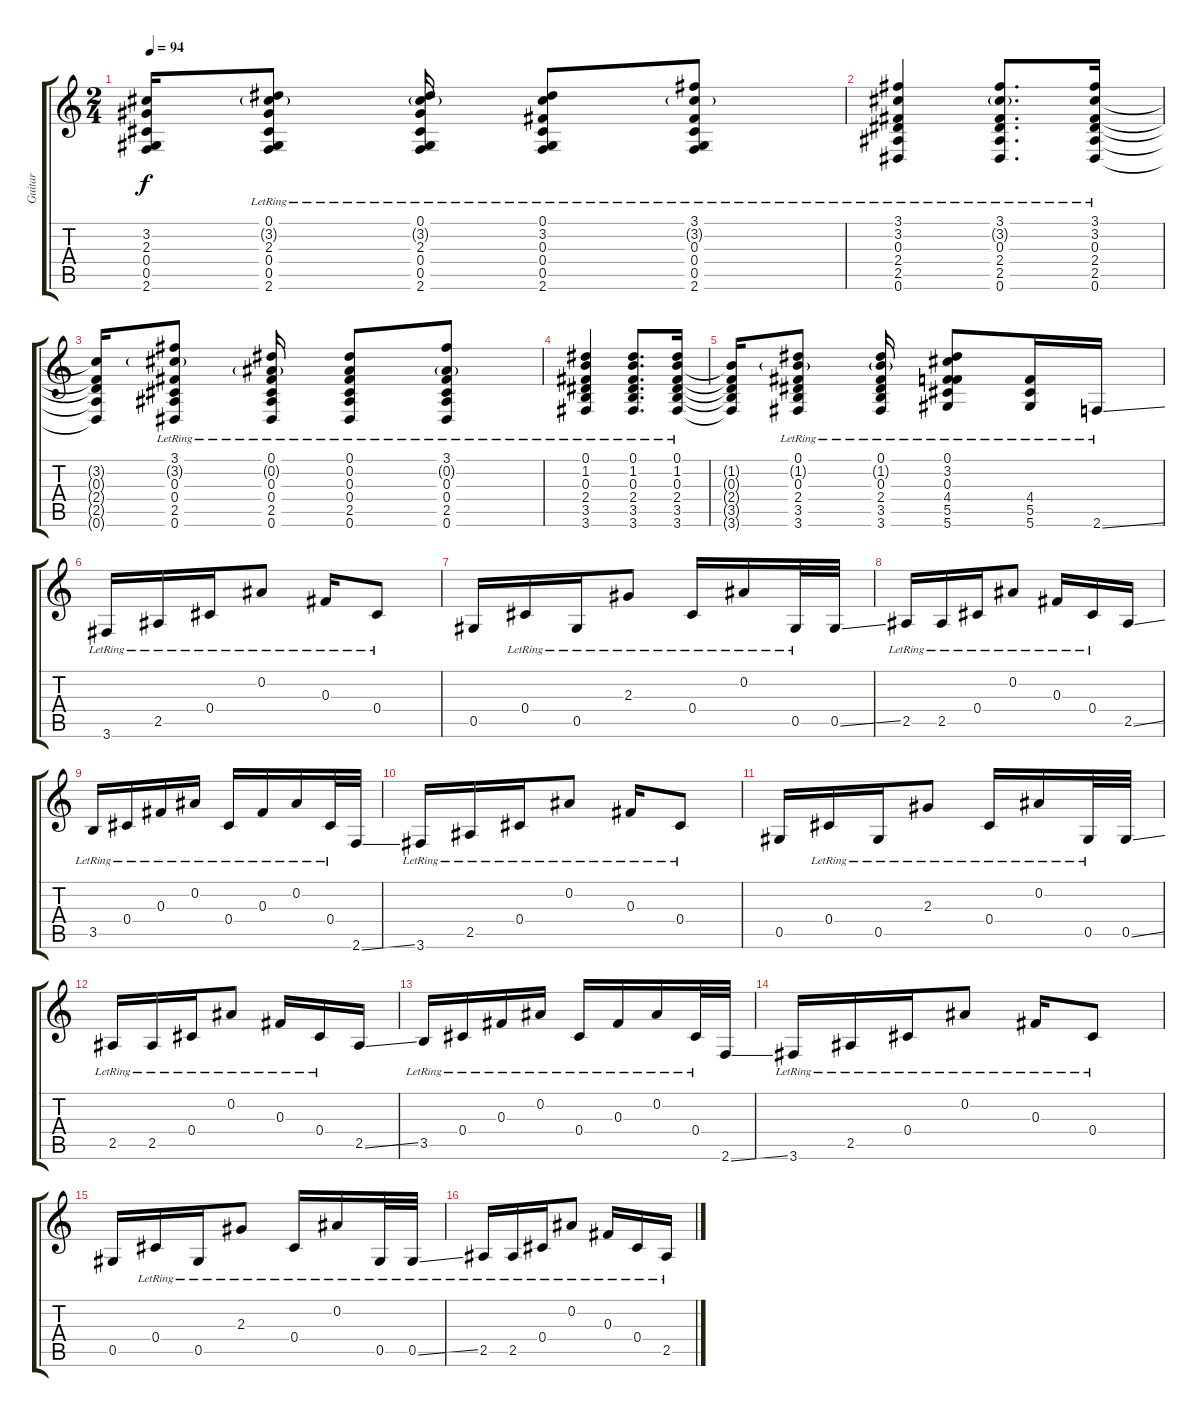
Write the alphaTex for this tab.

\track ("Guitar" "Guitar") {instrument acousticguitarsteel}
\staff {score tabs}
\tuning (Eb4 Bb3 Gb3 Db3 Ab2 Eb2) {hide}
\ts (2 4)
\tempo 94
\clef g2
\ks c
(3.2{t} 2.3{t} 0.4{t} 0.5{t} 2.6{t}).16{dy f} (0.1 3.2{g} 2.3{lr} 0.4{lr} 0.5{lr} 2.6{lr}).8{beam split} (0.1 3.2{g} 2.3{lr} 0.4{lr} 0.5{lr} 2.6{lr}).16 (0.1 3.2 0.3{lr} 0.4{lr} 0.5{lr} 2.6{lr}).8 (3.1 3.2{g} 0.3{lr} 0.4{lr} 0.5{lr} 2.6{lr}).8 |
(3.1 3.2 0.3{lr} 2.4{lr} 2.5{lr} 0.6{lr}).4 (3.1 3.2{g} 0.3{lr} 2.4{lr} 2.5{lr} 0.6{lr}).8{d} (3.1 3.2 0.3{lr} 2.4{lr} 2.5{lr} 0.6{lr}).16 |
(3.2{t} 0.3{t} 2.4{t} 2.5{t} 0.6{t}).16 (3.1 3.2{g} 0.3{lr} 0.4{lr} 2.5{lr} 0.6{lr}).8{beam split} (0.1 0.2{g} 0.3{lr} 0.4{lr} 2.5{lr} 0.6{lr}).16 (0.1 0.2 0.3{lr} 0.4{lr} 2.5{lr} 0.6{lr}).8 (3.1 0.2{g} 0.3{lr} 0.4{lr} 2.5{lr} 0.6{lr}).8 |
(0.1 1.2 0.3{lr} 2.4{lr} 3.5{lr} 3.6{lr}).4 (0.1 1.2 0.3{lr} 2.4{lr} 3.5{lr} 3.6{lr}).8{d} (0.1 1.2 0.3{lr} 2.4{lr} 3.5{lr} 3.6{lr}).16 |
(1.2{t} 0.3{t} 2.4{t} 3.5{t} 3.6{t}).16 (0.1 1.2{g} 0.3{lr} 2.4{lr} 3.5{lr} 3.6{lr}).8{beam split} (0.1 1.2{g} 0.3{lr} 2.4{lr} 3.5{lr} 3.6{lr}).16 (0.1 3.2 0.3{lr} 4.4{lr} 5.5{lr} 5.6{lr}).8 (4.4{lr} 5.5{lr} 5.6{lr}).16 2.6{ss lr}.16 |
3.6{lr}.16 2.5{lr}.16 0.4{lr}.16 0.2{lr}.8 0.3{lr}.16 0.4{lr}.8 |
0.5.16 0.4{lr}.16 0.5{lr}.16 2.3{lr}.8 0.4{lr}.16 0.2{lr}.16 0.5{lr}.32 0.5{ss}.32 |
2.5{lr}.16 2.5{lr}.16 0.4{lr}.16 0.2{lr}.8 0.3{lr}.16 0.4{lr}.16 2.5{ss}.16 |
3.5{lr}.16 0.4{lr}.16 0.3{lr}.16 0.2{lr}.16 0.4{lr}.16 0.3{lr}.16 0.2{lr}.16 0.4{lr}.32 2.6{ss}.32 |
3.6{lr}.16 2.5{lr}.16 0.4{lr}.16 0.2{lr}.8 0.3{lr}.16 0.4{lr}.8 |
0.5.16 0.4{lr}.16 0.5{lr}.16 2.3{lr}.8 0.4{lr}.16 0.2{lr}.16 0.5{lr}.32 0.5{ss}.32 |
2.5{lr}.16 2.5{lr}.16 0.4{lr}.16 0.2{lr}.8 0.3{lr}.16 0.4{lr}.16 2.5{ss}.16 |
3.5{lr}.16 0.4{lr}.16 0.3{lr}.16 0.2{lr}.16 0.4{lr}.16 0.3{lr}.16 0.2{lr}.16 0.4{lr}.32 2.6{ss}.32 |
3.6{lr}.16 2.5{lr}.16 0.4{lr}.16 0.2{lr}.8 0.3{lr}.16 0.4{lr}.8 |
0.5.16 0.4{lr}.16 0.5{lr}.16 2.3{lr}.8 0.4{lr}.16 0.2{lr}.16 0.5{lr}.32 0.5{ss lr}.32 |
2.5{lr}.16 2.5{lr}.16 0.4{lr}.16 0.2{lr}.8 0.3{lr}.16 0.4{lr}.16 2.5{ss lr}.16
